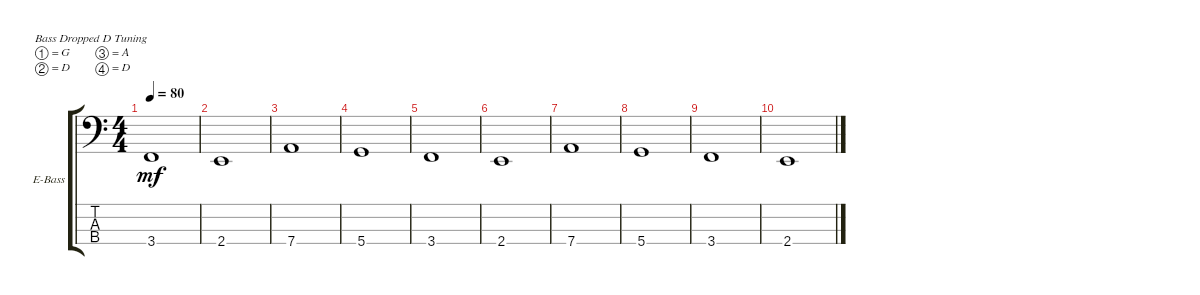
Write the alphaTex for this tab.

\defaultSystemsLayout 4
\bracketExtendMode groupsimilarinstruments
\firstSystemTrackNameOrientation horizontal
\otherSystemsTrackNameOrientation horizontal
\track ("Electric Bass" "E-Bass") {multiBarRest instrument electricbassfinger}
\staff {score tabs}
\tuning (G2 D2 A1 D1)
\ts (4 4)
\tempo 80
\clef f4
\ks c
3.4.1{dy mf} |
2.4.1 |
7.4.1 |
5.4.1 |
3.4.1 |
2.4.1 |
7.4.1 |
5.4.1 |
3.4.1 |
2.4.1
